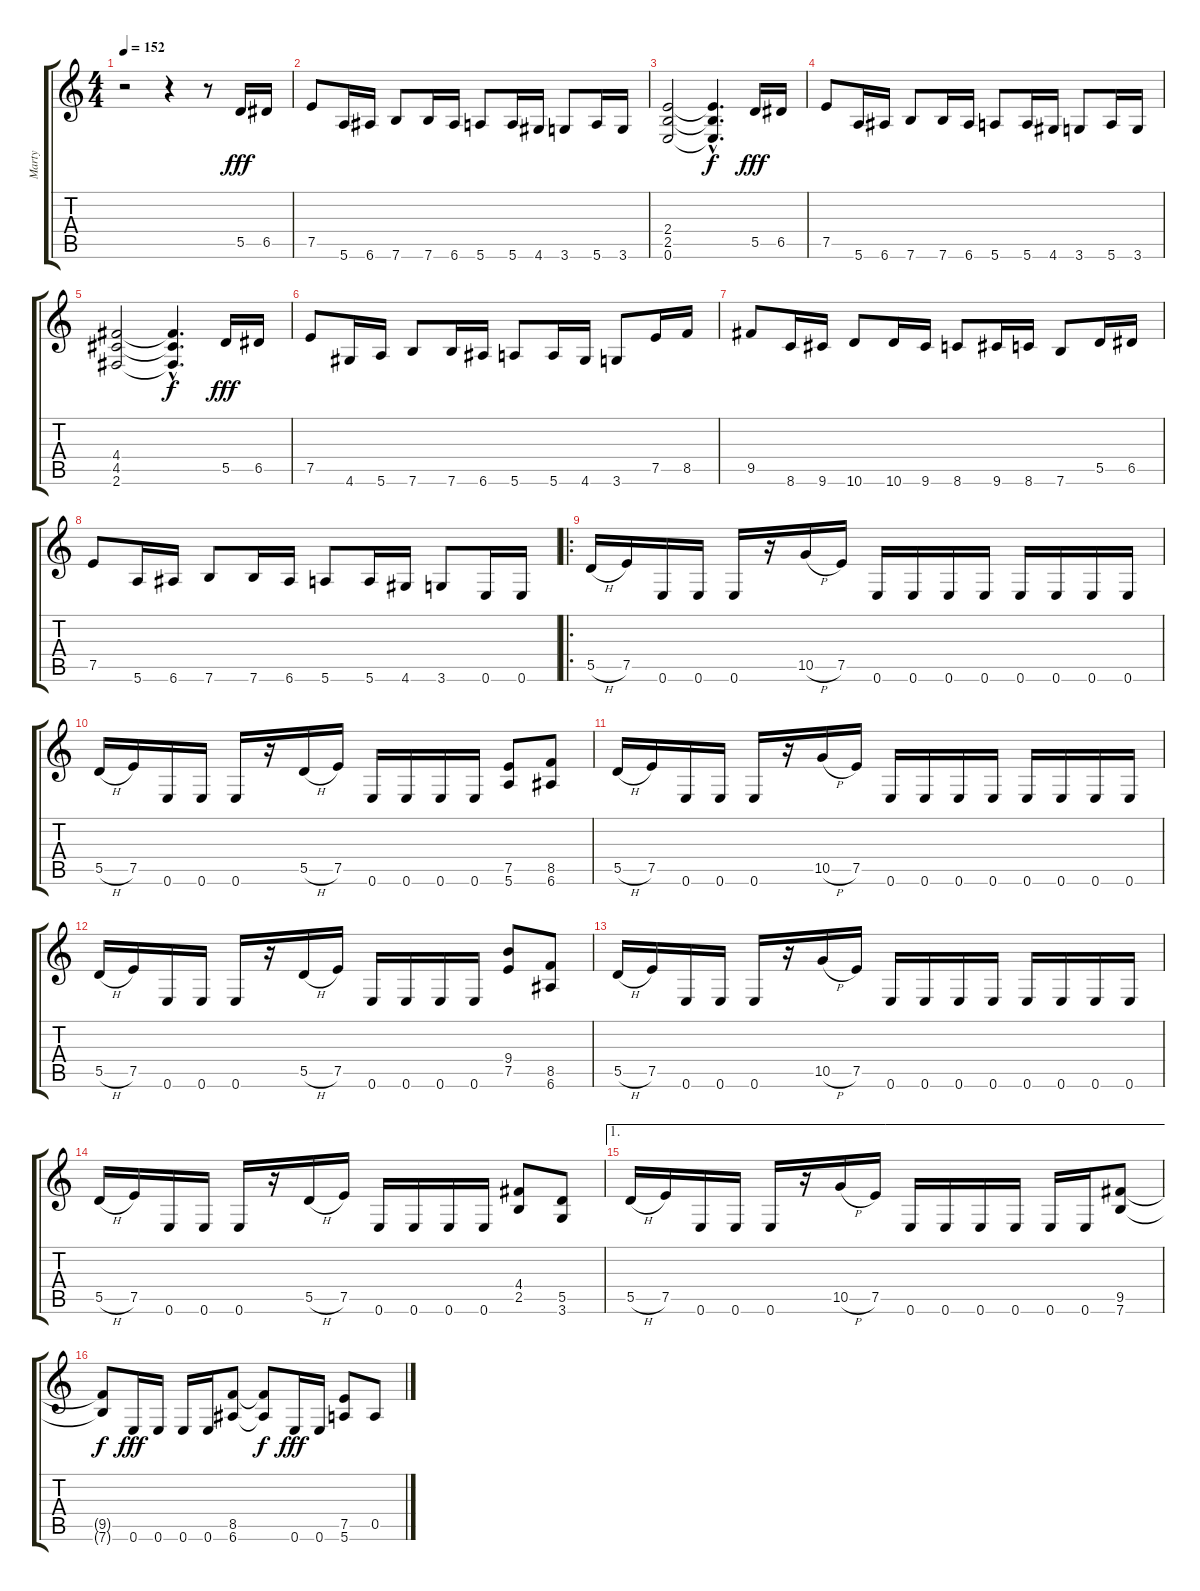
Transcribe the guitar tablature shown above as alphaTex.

\track ("Marty" "Marty") {instrument distortionguitar}
\staff {score tabs}
\tuning (E4 B3 G3 D3 A2 E2) {hide}
\ts (4 4)
\tempo 152
\clef g2
\ks c
r.2{dy fff instrument distortionguitar} r.4 r.8 5.5.16 6.5.16 |
7.5.8 5.6.16 6.6.16 7.6.8 7.6.16 6.6.16 5.6.8 5.6.16 4.6.16 3.6.8 5.6.16 3.6.16 |
(2.4 2.5 0.6).2 (2.4{hac t} 2.5{hac t} 0.6{hac t}).4{d dy f} 5.5.16{dy fff} 6.5.16 |
7.5.8 5.6.16 6.6.16 7.6.8 7.6.16 6.6.16 5.6.8 5.6.16 4.6.16 3.6.8 5.6.16 3.6.16 |
(4.4 4.5 2.6).2 (4.4{hac t} 4.5{hac t} 2.6{hac t}).4{d dy f} 5.5.16{dy fff} 6.5.16 |
7.5.8 4.6.16 5.6.16 7.6.8 7.6.16 6.6.16 5.6.8 5.6.16 4.6.16 3.6.8 7.5.16 8.5.16 |
9.5.8 8.6.16 9.6.16 10.6.8 10.6.16 9.6.16 8.6.8 9.6.16 8.6.16 7.6.8 5.5.16 6.5.16 |
7.5.8 5.6.16 6.6.16 7.6.8 7.6.16 6.6.16 5.6.8 5.6.16 4.6.16 3.6.8 0.6.16 0.6.16 |
\ro
5.5{h}.16 7.5.16 0.6.16 0.6.16 0.6.16 r.16 10.5{h}.16 7.5.16 0.6.16 0.6.16 0.6.16 0.6.16 0.6.16 0.6.16 0.6.16 0.6.16 |
5.5{h}.16 7.5.16 0.6.16 0.6.16 0.6.16 r.16 5.5{h}.16 7.5.16 0.6.16 0.6.16 0.6.16 0.6.16 (7.5 5.6).8 (8.5 6.6).8 |
5.5{h}.16 7.5.16 0.6.16 0.6.16 0.6.16 r.16 10.5{h}.16 7.5.16 0.6.16 0.6.16 0.6.16 0.6.16 0.6.16 0.6.16 0.6.16 0.6.16 |
5.5{h}.16 7.5.16 0.6.16 0.6.16 0.6.16 r.16 5.5{h}.16 7.5.16 0.6.16 0.6.16 0.6.16 0.6.16 (9.4 7.5).8 (8.5 6.6).8 |
5.5{h}.16 7.5.16 0.6.16 0.6.16 0.6.16 r.16 10.5{h}.16 7.5.16 0.6.16 0.6.16 0.6.16 0.6.16 0.6.16 0.6.16 0.6.16 0.6.16 |
5.5{h}.16 7.5.16 0.6.16 0.6.16 0.6.16 r.16 5.5{h}.16 7.5.16 0.6.16 0.6.16 0.6.16 0.6.16 (4.4 2.5).8 (5.5 3.6).8 |
\ae 1
5.5{h}.16 7.5.16 0.6.16 0.6.16 0.6.16 r.16 10.5{h}.16 7.5.16 0.6.16 0.6.16 0.6.16 0.6.16 0.6.16 0.6.16 (9.5 7.6).8 |
(9.5{t} 7.6{t}).8{dy f} 0.6.16{dy fff} 0.6.16 0.6.16 0.6.16 (8.5 6.6).8 (8.5{t} 6.6{t}).8{dy f} 0.6.16{dy fff} 0.6.16 (7.5 5.6).8 0.5.8
